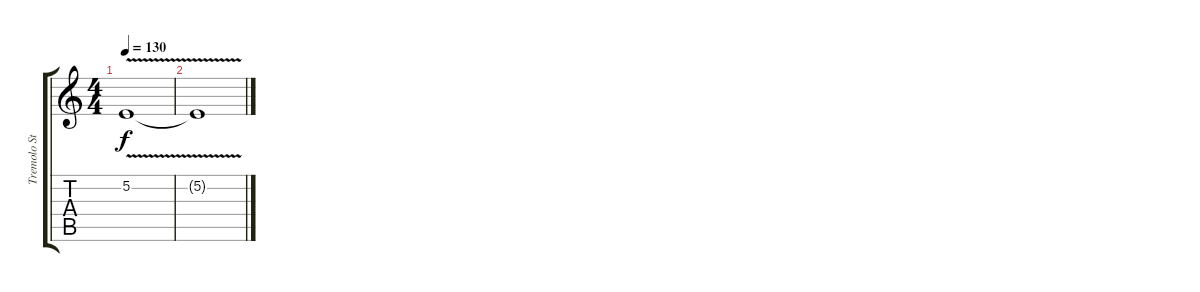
\track ("Tremolo Strings" "Tremolo St") {instrument tremolostrings}
\staff {score tabs}
\tuning (E4 B3 G3 D3 A2 E2) {hide}
\ts (4 4)
\tempo 130
\clef g2
\ks c
5.2{v}.1{dy f} |
5.2{t}.1
